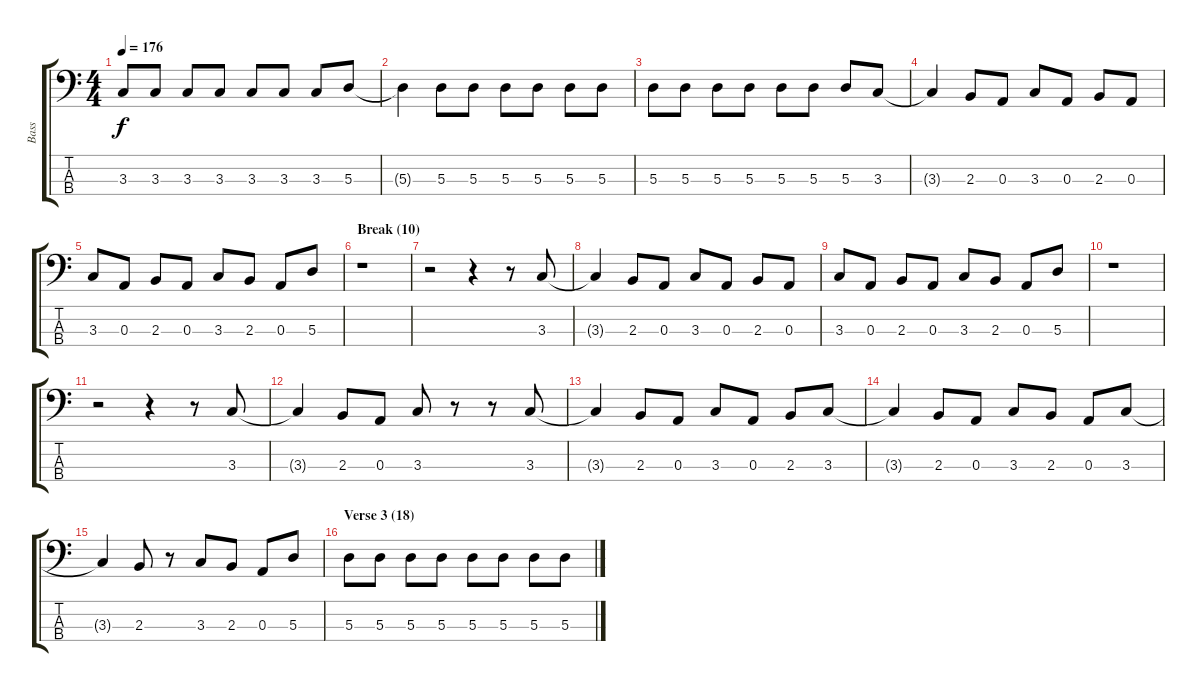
\track ("Bass" "Bass") {instrument electricbassfinger}
\staff {score tabs}
\tuning (G2 D2 A1 E1) {hide}
\ts (4 4)
\tempo 176
\clef f4
\ks c
3.3.8{dy f} 3.3.8 3.3.8 3.3.8 3.3.8 3.3.8 3.3.8 5.3.8 |
5.3{t}.4 5.3.8 5.3.8 5.3.8 5.3.8 5.3.8 5.3.8 |
5.3.8 5.3.8 5.3.8 5.3.8 5.3.8 5.3.8 5.3.8 3.3.8 |
3.3{t}.4 2.3.8 0.3.8 3.3.8 0.3.8 2.3.8 0.3.8 |
3.3.8 0.3.8 2.3.8 0.3.8 3.3.8 2.3.8 0.3.8 5.3.8 |
\section ("" "Break (10)")
r.1 |
r.2 r.4 r.8 3.3.8 |
3.3{t}.4 2.3.8 0.3.8 3.3.8 0.3.8 2.3.8 0.3.8 |
3.3.8 0.3.8 2.3.8 0.3.8 3.3.8 2.3.8 0.3.8 5.3.8 |
r.1 |
r.2 r.4 r.8 3.3.8 |
3.3{t}.4 2.3.8 0.3.8 3.3.8 r.8 r.8 3.3.8 |
3.3{t}.4 2.3.8 0.3.8 3.3.8 0.3.8 2.3.8 3.3.8 |
3.3{t}.4 2.3.8 0.3.8 3.3.8 2.3.8 0.3.8 3.3.8 |
3.3{t}.4 2.3.8 r.8 3.3.8 2.3.8 0.3.8 5.3.8 |
\section ("" "Verse 3 (18)")
5.3.8 5.3.8 5.3.8 5.3.8 5.3.8 5.3.8 5.3.8 5.3.8
